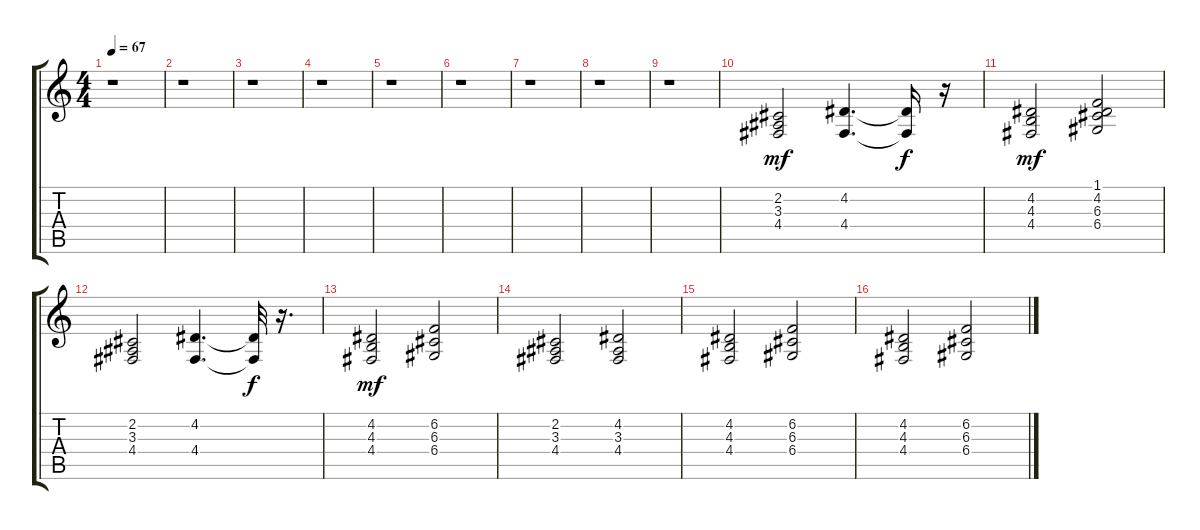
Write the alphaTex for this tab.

\track "" {instrument stringensemble1}
\staff {score tabs}
\tuning (E4 B3 G3 D3 A2 E2) {hide}
\ts (4 4)
\tempo 67
\clef g2
\ks c
r.1{dy mf} |
r.1 |
r.1 |
r.1 |
r.1 |
r.1 |
r.1 |
r.1 |
r.1 |
(2.2 3.3 4.4).2 (4.2 4.4).4{d} (4.2{t} 4.4{t}).16{dy f} r.16 |
(4.2 4.3 4.4).2{dy mf} (1.1 4.2 6.3 6.4).2 |
(2.2 3.3 4.4).2 (4.2 4.4).4{d} (4.2{t} 4.4{t}).32{dy f} r.16{d} |
(4.2 4.3 4.4).2{dy mf} (6.2 6.3 6.4).2 |
(2.2 3.3 4.4).2 (4.2 3.3 4.4).2 |
(4.2 4.3 4.4).2 (6.2 6.3 6.4).2 |
(4.2 4.3 4.4).2 (6.2 6.3 6.4).2
